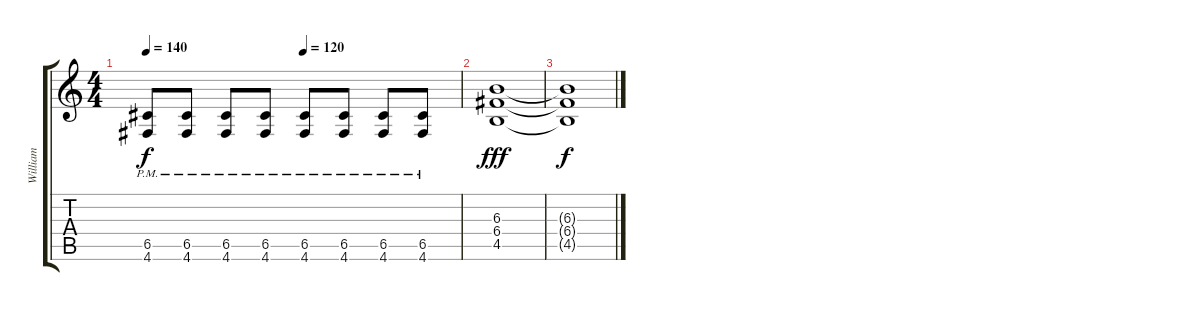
\track ("William" "William") {instrument distortionguitar}
\staff {score tabs}
\tuning (D4 A3 F3 C3 G2 D2) {hide}
\ts (4 4)
\tempo 140
\tempo (120 0.5)
\clef g2
\ks c
(6.5{pm} 4.6{pm}).8{dy f} (6.5{pm} 4.6{pm}).8 (6.5{pm} 4.6{pm}).8 (6.5{pm} 4.6{pm}).8 (6.5{pm} 4.6{pm}).8 (6.5{pm} 4.6{pm}).8 (6.5{pm} 4.6{pm}).8 (6.5{pm} 4.6{pm}).8 |
(6.3 6.4 4.5).1{dy fff} |
(6.3{t} 6.4{t} 4.5{t}).1{dy f}
